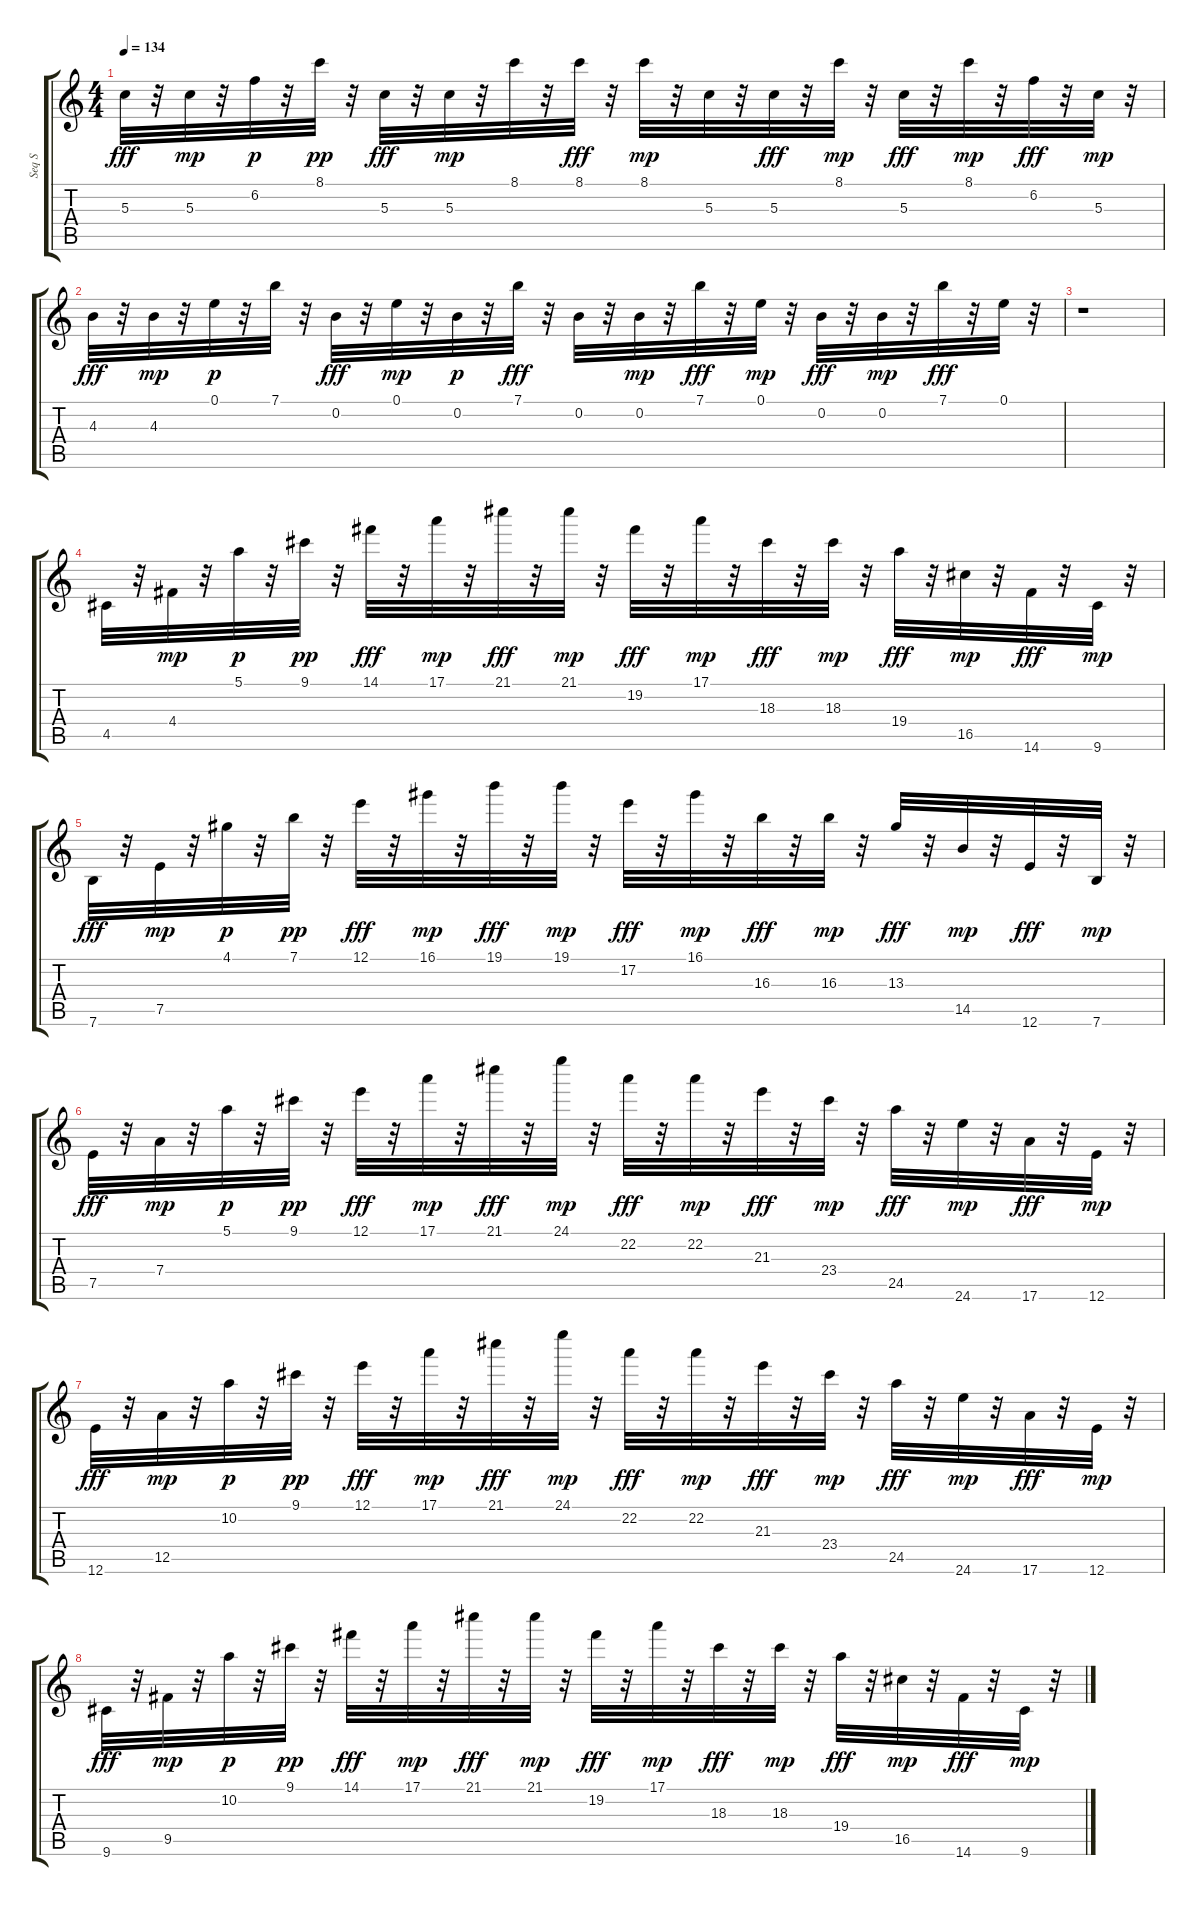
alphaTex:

\track ("Seq S" "Seq S") {instrument synthbass1}
\staff {score tabs}
\tuning (E4 B3 G3 D3 A2 E2) {hide}
\ts (4 4)
\tempo 134
\clef g2
\ks c
5.3.32{dy fff} r.32 5.3.32{dy mp} r.32 6.2.32{dy p} r.32 8.1.32{dy pp} r.32 5.3.32{dy fff} r.32 5.3.32{dy mp} r.32 8.1.32 r.32 8.1.32{dy fff} r.32 8.1.32{dy mp} r.32 5.3.32 r.32 5.3.32{dy fff} r.32 8.1.32{dy mp} r.32 5.3.32{dy fff} r.32 8.1.32{dy mp} r.32 6.2.32{dy fff} r.32 5.3.32{dy mp} r.32 |
4.3.32{dy fff} r.32 4.3.32{dy mp} r.32 0.1.32{dy p} r.32 7.1.32 r.32 0.2.32{dy fff} r.32 0.1.32{dy mp} r.32 0.2.32{dy p} r.32 7.1.32{dy fff} r.32 0.2.32 r.32 0.2.32{dy mp} r.32 7.1.32{dy fff} r.32 0.1.32{dy mp} r.32 0.2.32{dy fff} r.32 0.2.32{dy mp} r.32 7.1.32{dy fff} r.32 0.1.32 r.32 |
r.1 |
4.5.32 r.32 4.4.32{dy mp} r.32 5.1.32{dy p} r.32 9.1.32{dy pp} r.32 14.1.32{dy fff} r.32 17.1.32{dy mp} r.32 21.1.32{dy fff} r.32 21.1.32{dy mp} r.32 19.2.32{dy fff} r.32 17.1.32{dy mp} r.32 18.3.32{dy fff} r.32 18.3.32{dy mp} r.32 19.4.32{dy fff} r.32 16.5.32{dy mp} r.32 14.6.32{dy fff} r.32 9.6.32{dy mp} r.32 |
7.6.32{dy fff} r.32 7.5.32{dy mp} r.32 4.1.32{dy p} r.32 7.1.32{dy pp} r.32 12.1.32{dy fff} r.32 16.1.32{dy mp} r.32 19.1.32{dy fff} r.32 19.1.32{dy mp} r.32 17.2.32{dy fff} r.32 16.1.32{dy mp} r.32 16.3.32{dy fff} r.32 16.3.32{dy mp} r.32 13.3.32{dy fff} r.32 14.5.32{dy mp} r.32 12.6.32{dy fff} r.32 7.6.32{dy mp} r.32 |
7.5.32{dy fff} r.32 7.4.32{dy mp} r.32 5.1.32{dy p} r.32 9.1.32{dy pp} r.32 12.1.32{dy fff} r.32 17.1.32{dy mp} r.32 21.1.32{dy fff} r.32 24.1.32{dy mp} r.32 22.2.32{dy fff} r.32 22.2.32{dy mp} r.32 21.3.32{dy fff} r.32 23.4.32{dy mp} r.32 24.5.32{dy fff} r.32 24.6.32{dy mp} r.32 17.6.32{dy fff} r.32 12.6.32{dy mp} r.32 |
12.6.32{dy fff} r.32 12.5.32{dy mp} r.32 10.2.32{dy p} r.32 9.1.32{dy pp} r.32 12.1.32{dy fff} r.32 17.1.32{dy mp} r.32 21.1.32{dy fff} r.32 24.1.32{dy mp} r.32 22.2.32{dy fff} r.32 22.2.32{dy mp} r.32 21.3.32{dy fff} r.32 23.4.32{dy mp} r.32 24.5.32{dy fff} r.32 24.6.32{dy mp} r.32 17.6.32{dy fff} r.32 12.6.32{dy mp} r.32 |
9.6.32{dy fff} r.32 9.5.32{dy mp} r.32 10.2.32{dy p} r.32 9.1.32{dy pp} r.32 14.1.32{dy fff} r.32 17.1.32{dy mp} r.32 21.1.32{dy fff} r.32 21.1.32{dy mp} r.32 19.2.32{dy fff} r.32 17.1.32{dy mp} r.32 18.3.32{dy fff} r.32 18.3.32{dy mp} r.32 19.4.32{dy fff} r.32 16.5.32{dy mp} r.32 14.6.32{dy fff} r.32 9.6.32{dy mp} r.32
